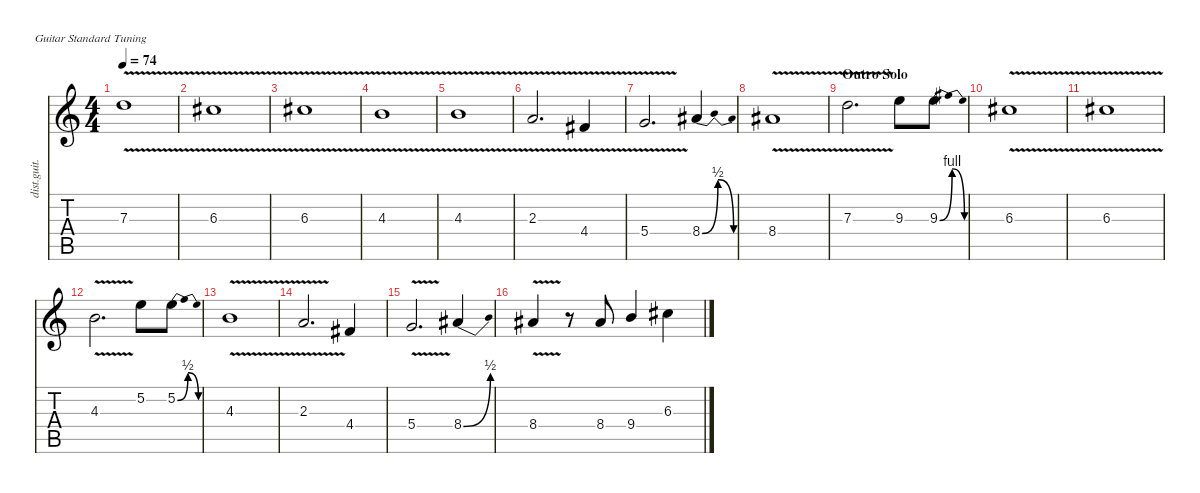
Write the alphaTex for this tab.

\defaultSystemsLayout 4
\hideDynamics
\bracketExtendMode nobrackets
\otherSystemsTrackNameOrientation horizontal
\track ("Fill Guitar #1" "dist.guit.") {instrument distortionguitar}
\staff {score tabs}
\tuning (E4 B3 G3 D3 A2 E2)
\ts (4 4)
\tempo 74
\clef g2
\ks c
7.3{v}.1{dy f beam Down} |
6.3{v acc #}.1{beam Down} |
6.3{v acc #}.1{beam Down} |
4.3{v}.1{beam Down} |
4.3{v}.1{beam Down} |
2.3{v}.2{d beam Up} 4.4{v acc #}.4{beam Up} |
5.4{v}.2{d beam Up} 8.4{be (bendrelease 0 0 30 2 30 2 45 0) acc #}.4{beam Up} |
8.4{v acc #}.1{beam Up} |
\section ("" "Outro Solo")
7.3{v}.2{d beam Down} 9.3.8{beam Down} 9.3{be (bendrelease 0 0 30 4 30 4 60 0)}.8{beam Down} |
6.3{v acc #}.1{beam Down} |
6.3{v acc #}.1{beam Down} |
4.3{v}.2{d beam Down} 5.2.8{beam Down} 5.2{be (bendrelease 0 0 30 2 30 2 60 0)}.8{beam Down} |
4.3{v}.1{beam Down} |
2.3{v}.2{d beam Up} 4.4{acc #}.4{beam Up} |
5.4{v}.2{d beam Up} 8.4{be (bend 0 0 30 2) acc #}.4{beam Up} |
8.4{v acc #}.4{beam Up} r.8{beam Up} 8.4{acc #}.8{beam Up} 9.4.4{beam Up} 6.3{acc #}.4{beam Down}
